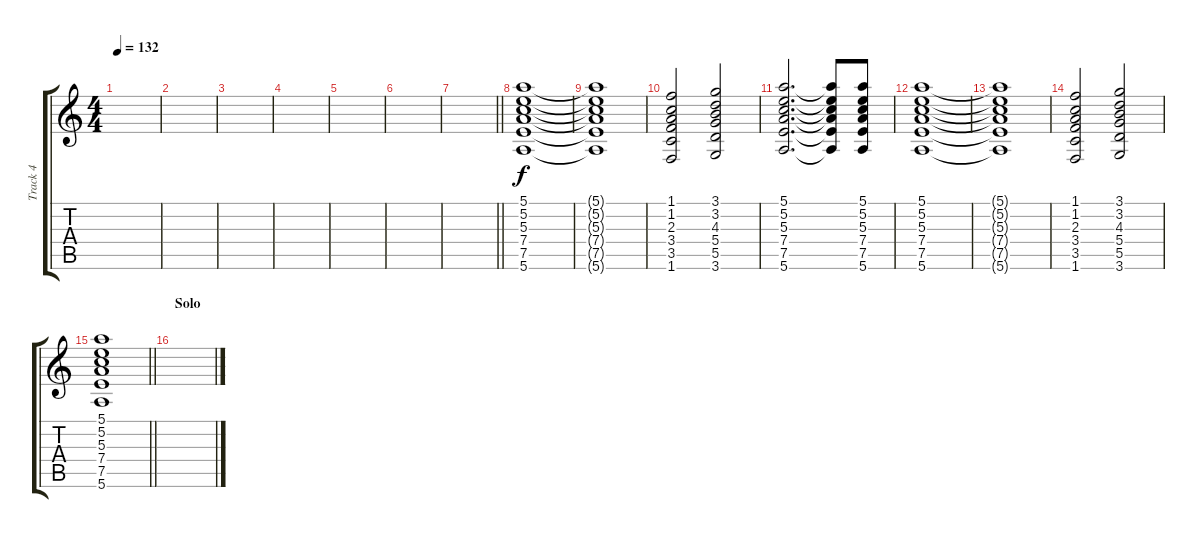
\track ("Track 4" "Track 4") {instrument electricguitarclean}
\staff {score tabs}
\tuning (E4 B3 G3 D3 A2 E2) {hide}
\ts (4 4)
\tempo 132
\clef g2
\ks c
|
|
|
|
|
|
\barLineRight lightlight
|
(5.1 5.2 5.3 7.4 7.5 5.6).1 |
(5.1{t} 5.2{t} 5.3{t} 7.4{t} 7.5{t} 5.6{t}).1 |
(1.1 1.2 2.3 3.4 3.5 1.6).2 (3.1 3.2 4.3 5.4 5.5 3.6).2 |
(5.1 5.2 5.3 7.4 7.5 5.6).2{d} (5.1{t} 5.2{t} 5.3{t} 7.4{t} 7.5{t} 5.6{t}).8 (5.1 5.2 5.3 7.4 7.5 5.6).8 |
(5.1 5.2 5.3 7.4 7.5 5.6).1 |
(5.1{t} 5.2{t} 5.3{t} 7.4{t} 7.5{t} 5.6{t}).1 |
(1.1 1.2 2.3 3.4 3.5 1.6).2 (3.1 3.2 4.3 5.4 5.5 3.6).2 |
\barLineRight lightlight
(5.1 5.2 5.3 7.4 7.5 5.6).1 |
\section ("" "Solo")
